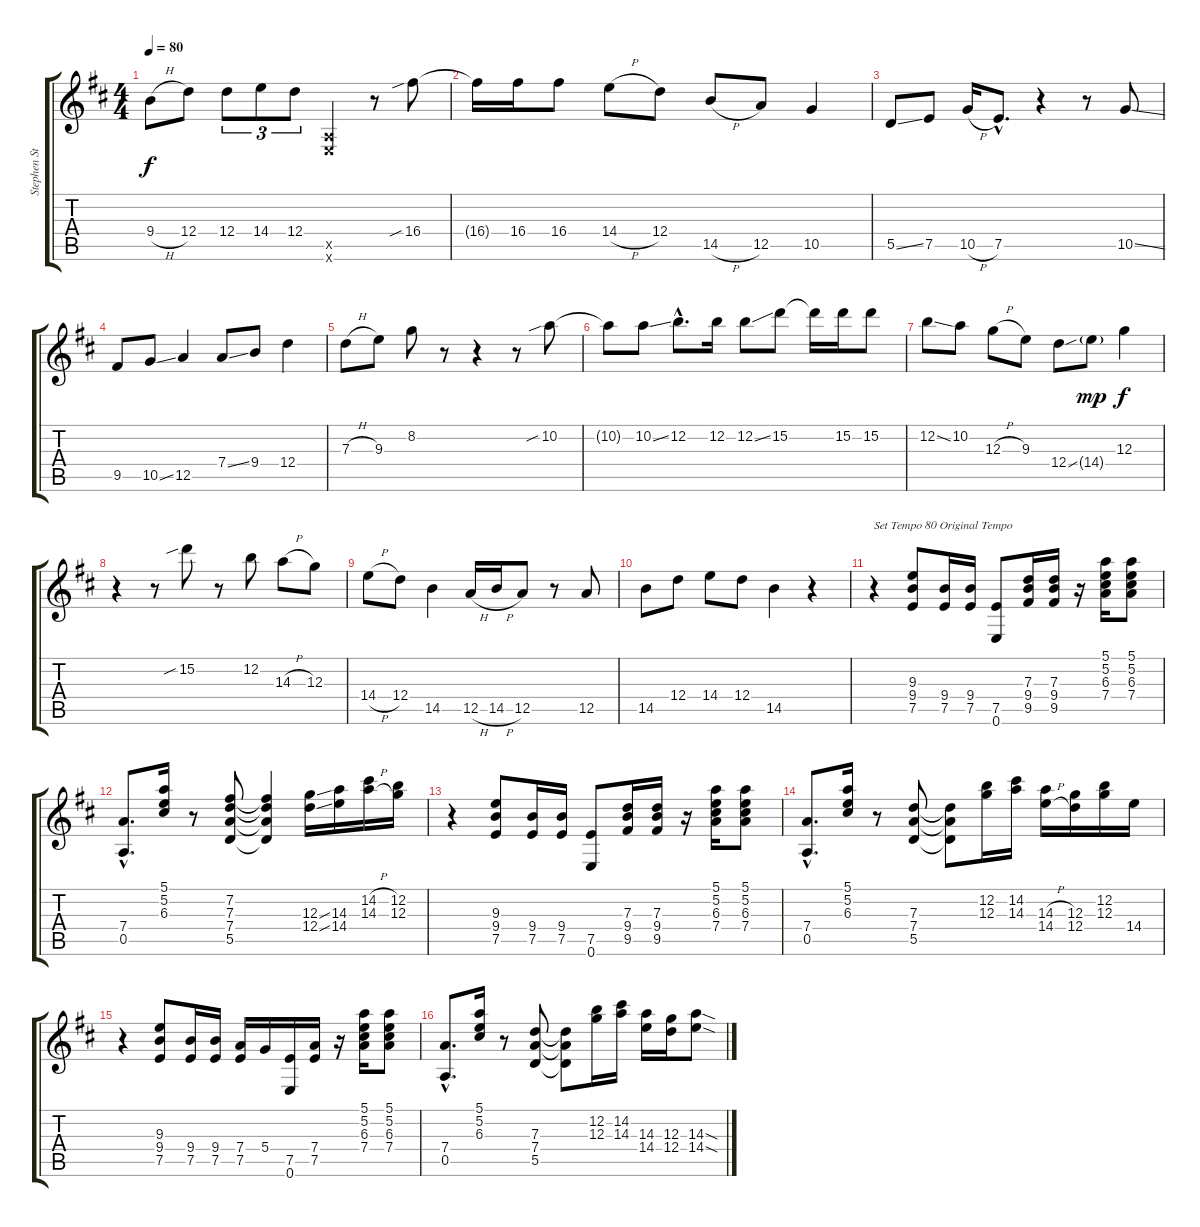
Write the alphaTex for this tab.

\track ("Stephen Stills" "Stephen St") {instrument overdrivenguitar}
\staff {score tabs}
\tuning (E4 B3 G3 D3 A2 E2) {hide}
\ts (4 4)
\tempo 80
\clef g2
\ks d
9.4{h}.8{dy f} 12.4.8 12.4.8{tu (3 2)} 14.4.8{tu (3 2)} 12.4.8{tu (3 2)} (0.5{x} 0.6{x}).4 r.8 16.4{sib}.8 |
16.4{t}.16 16.4.16 16.4.8 14.4{h}.8 12.4.8 14.5{h}.8 12.5.8 10.5.4 |
5.5{ss}.8 7.5.8 10.5{h}.16 7.5{hac}.8{d} r.4 r.8 10.5{ss}.8 |
9.5.8 10.5{ss}.8 12.5.4 7.4{ss}.8 9.4.8 12.4.4 |
7.3{h}.8 9.3.8 8.2.8 r.8 r.4 r.8 10.2{sib}.8 |
10.2{t}.8 10.2{ss}.8 12.2{hac}.8{d} 12.2.16 12.2{ss}.8 15.2.8 15.2{t}.16 15.2.16 15.2.8 |
12.2{ss}.8 10.2.8 12.3{h}.8 9.3.8 12.4{ss}.8 14.4{g}.8{dy mp} 12.3.4{dy f} |
r.4 r.8 15.2{sib}.8 r.8 12.2.8 14.3{h}.8 12.3.8 |
14.4{h}.8 12.4.8 14.5.4 12.5{h}.16 14.5{h}.16 12.5.8 r.8 12.5.8 |
14.5.8 12.4.8 14.4.8 12.4.8 14.5.4 r.4 |
r.4{txt "Set Tempo 80 Original Tempo"} (9.3 9.4 7.5).8 (9.4 7.5).16 (9.4 7.5).16 (7.5 0.6).8 (7.3 9.4 9.5).16 (7.3 9.4 9.5).16 r.16 (5.1 5.2 6.3 7.4).16 (5.1 5.2 6.3 7.4).8 |
(7.4{hac} 0.5{hac}).8{d} (5.1 5.2 6.3).16 r.8 (7.2 7.3 7.4 5.5).8 (7.2{t} 7.3{t} 7.4{t} 5.5{t}).4 (12.3{ss} 12.4{ss}).16 (14.3 14.4).16 (14.2{h} 14.3{h}).16 (12.2 12.3).16 |
r.4 (9.3 9.4 7.5).8 (9.4 7.5).16 (9.4 7.5).16 (7.5 0.6).8 (7.3 9.4 9.5).16 (7.3 9.4 9.5).16 r.16 (5.1 5.2 6.3 7.4).16 (5.1 5.2 6.3 7.4).8 |
(7.4{hac} 0.5{hac}).8{d} (5.1 5.2 6.3).16 r.8 (7.3 7.4 5.5).8 (7.3{t} 7.4{t} 5.5{t}).8 (12.2 12.3).16 (14.2 14.3).16 (14.3{h} 14.4{h}).16 (12.3 12.4).16 (12.2 12.3).16 14.4.16 |
r.4 (9.3 9.4 7.5).8 (9.4 7.5).16 (9.4 7.5).16 (7.4 7.5).16 5.4.16 (7.5 0.6).16 (7.4 7.5).16 r.16 (5.1 5.2 6.3 7.4).16 (5.1 5.2 6.3 7.4).8 |
(7.4{hac} 0.5{hac}).8{d} (5.1 5.2 6.3).16 r.8 (7.3 7.4 5.5).8 (7.3{t} 7.4{t} 5.5{t}).8 (12.2 12.3).16 (14.2 14.3).16 (14.3 14.4).16 (12.3 12.4).16 (14.3{sod} 14.4{sod}).8
